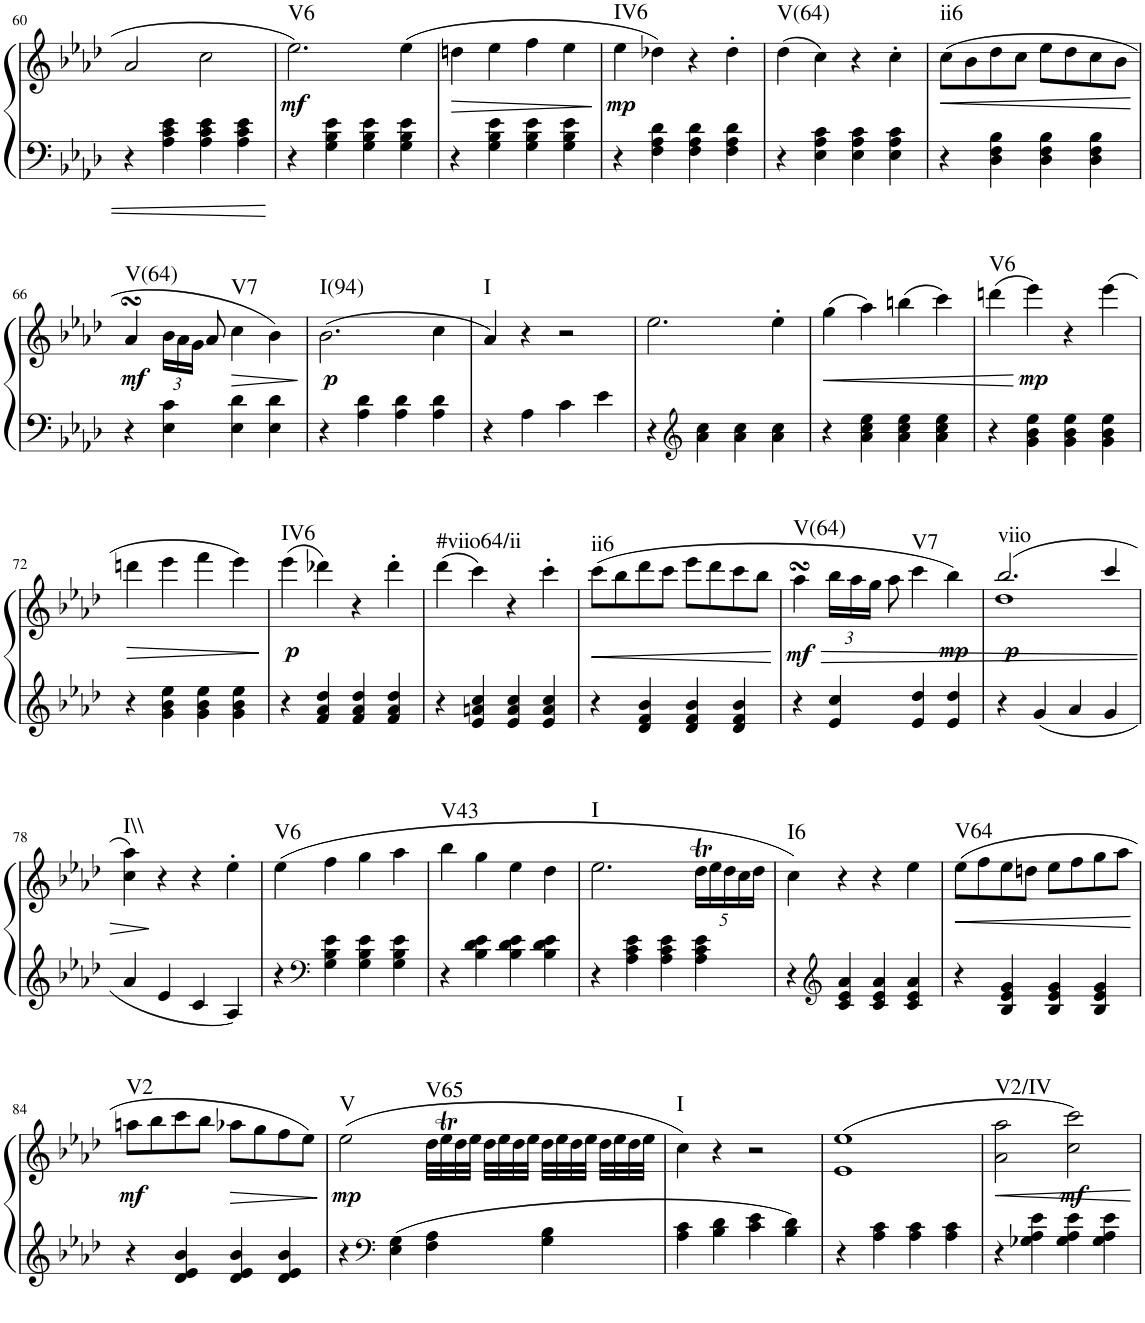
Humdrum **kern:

**kern	**kern	**dynam	**harte
*part1	*part1	*part1	*part1
*staff2	*staff1	*staff1/2	*
*I"Piano	*	*	*
*I'Pno.	*	*	*
!!LO:PB:g=z
*clefF4	*clefG2	*	*
*k[b-e-a-d-]	*k[b-e-a-d-]	*	*
*A-:	*A-:	*	*
*M2/2	*M2/2	*	*
*met(c|)	*met(c|)	*	*
=60	=60	=60	=60
4r	2a-/	.	.
4A-\ 4c\ 4e-\	.	.	.
4A-\ 4c\ 4e-\	2cc\	.	.
4A-\ 4c\ 4e-\	.	.	.
=61	=61	=61	=61
!	!	!LO:DY:b	!LO:H:kt=V6
4r	2.ee-\	mf	N
4G\ 4B-\ 4e-\	.	.	.
4G\ 4B-\ 4e-\	.	.	.
4G\ 4B-\ 4e-\	(4ee-\	.	.
=62	=62	=62	=62
!	!	!LO:HP:b	!
4r	4ddn\	>	.
4G\ 4B-\ 4e-\	4ee-\	.	.
4G\ 4B-\ 4e-\	4ff\	.	.
4G\ 4B-\ 4e-\	4ee-\	.	.
.	.	]	.
=63	=63	=63	=63
!	!	!LO:DY:b	!LO:H:kt=IV6
4r	4ee-\	mp	N
4F\ 4A-\ 4d-\	4dd-X\)	.	.
4F\ 4A-\ 4d-\	4r	.	.
4F\ 4A-\ 4d-\	4dd-'\	.	.
=64	=64	=64	=64
!	!	!	!LO:H:kt=V(64)
4r	(4dd-\	.	N
4E-\ 4A-\ 4c\	4cc\)	.	.
4E-\ 4A-\ 4c\	4r	.	.
4E-\ 4A-\ 4c\	4cc'\	.	.
=65	=65	=65	=65
!	!	!LO:HP:b	!LO:H:kt=ii6
4r	(8cc\L	<	N
.	8b-\	.	.
4D-\ 4F\ 4B-\	8dd-\	.	.
.	8cc\J	.	.
4D-\ 4F\ 4B-\	8ee-\L	.	.
.	8dd-\	.	.
4D-\ 4F\ 4B-\	8cc\	.	.
.	8b-\J	.	.
.	.	[	.
!!LO:LB:g=z
=66	=66	=66	=66
!	!	!LO:DY:b	!LO:H:kt=V(64)
4r	4a-sSSs/	mf	N
*	*Xbrackettup	*	*
4E-\ 4c\	24b-\LL	.	.
.	24a-\	.	.
.	24g\JJ	.	.
.	8a-/	.	.
!	!	!LO:HP:b	!LO:H:kt=V7
4E-\ 4d-\	4cc\	>	N
4E-\ 4d-\	4b-\)	.	.
.	.	]	.
=67	=67	=67	=67
!	!	!LO:DY:b	!LO:H:kt=I(94)
4r	(2.b-\	p	N
4A-\ 4d-\	.	.	.
4A-\ 4d-\	.	.	.
4A-\ 4d-\	4cc\	.	.
=68	=68	=68	=68
!	!	!	!LO:H:kt=I
4r	4a-/)	.	N
4A-\	4r	.	.
4c\	2r	.	.
4e-\	.	.	.
=69	=69	=69	=69
4r	2.ee-\	.	.
*clefG2	*	*	*
4a-\ 4cc\	.	.	.
4a-\ 4cc\	.	.	.
4a-\ 4cc\	4ee-'\	.	.
=70	=70	=70	=70
!	!	!LO:HP:b	!
4r	(4gg\	<	.
4a-\ 4cc\ 4ee-\	4aa-\)	.	.
4a-\ 4cc\ 4ee-\	(4bbn\	.	.
4a-\ 4cc\ 4ee-\	4ccc\)	.	.
=71	=71	=71	=71
!	!	!	!LO:H:kt=V6
4r	(4dddn\	.	N
!	!	!LO:DY:n=1:b	!
4g\ 4b-\ 4ee-\	4eee-\)	[ mp	.
4g\ 4b-\ 4ee-\	4r	.	.
4g\ 4b-\ 4ee-\	(4eee-\	.	.
!!LO:LB:g=z
=72	=72	=72	=72
!	!	!LO:HP:b	!
4r	4dddn\	>	.
4g\ 4b-\ 4ee-\	4eee-\	.	.
4g\ 4b-\ 4ee-\	4fff\	.	.
4g\ 4b-\ 4ee-\	4eee-\)	.	.
.	.	]	.
=73	=73	=73	=73
!	!	!LO:DY:b	!LO:H:kt=IV6
4r	(4eee-\	p	N
4f/ 4a-/ 4dd-/	4ddd-X\)	.	.
4f/ 4a-/ 4dd-/	4r	.	.
4f/ 4a-/ 4dd-/	4ddd-'\	.	.
=74	=74	=74	=74
!	!	!	!LO:H:kt=#viio64/ii
4r	(4ddd-\	.	N
4e-/ 4an/ 4cc/	4ccc\)	.	.
4e-/ 4a/ 4cc/	4r	.	.
4e-/ 4a/ 4cc/	4ccc'\	.	.
=75	=75	=75	=75
!	!	!LO:HP:b	!LO:H:kt=ii6
4r	(8ccc\L	<	N
.	8bb-\	.	.
4d-/ 4f/ 4b-/	8ddd-\	.	.
.	8ccc\J	.	.
4d-/ 4f/ 4b-/	8eee-\L	.	.
.	8ddd-\	.	.
4d-/ 4f/ 4b-/	8ccc\	.	.
.	8bb-\J	.	.
.	.	[	.
=76	=76	=76	=76
!	!	!LO:HP:b	!
!	!	!LO:DY:n=1:b	!LO:H:kt=V(64)
4r	4aa-sSSs\	> mf	N
4e-/ 4cc/	24bb-\LL	.	.
.	24aa-\	.	.
.	24gg\JJ	.	.
.	8aa-\	.	.
!	!	!	!LO:H:kt=V7
4e-/ 4dd-/	4ccc\	.	N
!	!	!LO:DY:n=2:b	!
4e-/ 4dd-/	4bb-\)	mp	.
=77	=77	=77	=77
*	*^	*	*
!	!	!	!LO:DY:b	!LO:H:kt=viio
4r	(2.bb-/	1dd-	p	N
4g/	.	.	.	.
4a-/	.	.	.	.
4g/	4ccc/	.	.	.
*	*v	*v	*	*
!!LO:LB:g=z
=78	=78	=78	=78
!	!	!	!LO:H:kt=I\\
4a-/	4cc\ 4aa-\)	.	N
4e-/	4r	]	.
4c/	4r	.	.
4A-/	4ee-'\	.	.
=79	=79	=79	=79
!	!	!	!LO:H:kt=V6
4r	(4ee-\	.	N
*clefF4	*	*	*
4G\ 4B-\ 4e-\	4ff\	.	.
4G\ 4B-\ 4e-\	4gg\	.	.
4G\ 4B-\ 4e-\	4aa-\	.	.
=80	=80	=80	=80
!	!	!	!LO:H:kt=V43
4r	4bb-\	.	N
4B-\ 4d-\ 4e-\	4gg\	.	.
4B-\ 4d-\ 4e-\	4ee-\	.	.
4B-\ 4d-\ 4e-\	4dd-\	.	.
=81	=81	=81	=81
!	!	!	!LO:H:kt=I
4r	2.ee-\	.	N
4A-\ 4c\ 4e-\	.	.	.
4A-\ 4c\ 4e-\	.	.	.
4A-\ 4c\ 4e-\	20dd-T\LL	.	.
.	20ee-\	.	.
.	20dd-\	.	.
.	20cc\	.	.
.	20dd-\JJ	.	.
=82	=82	=82	=82
!	!	!	!LO:H:kt=I6
4r	4cc\)	.	N
*clefG2	*	*	*
4c/ 4e-/ 4a-/	4r	.	.
4c/ 4e-/ 4a-/	4r	.	.
4c/ 4e-/ 4a-/	4ee-\	.	.
=83	=83	=83	=83
!	!	!LO:HP:b	!LO:H:kt=V64
4r	(8ee-\L	<	N
.	8ff\	.	.
4B-/ 4e-/ 4g/	8ee-\	.	.
.	8ddn\J	.	.
4B-/ 4e-/ 4g/	8ee-\L	.	.
.	8ff\	.	.
4B-/ 4e-/ 4g/	8gg\	.	.
.	8aa-\J	.	.
.	.	[	.
!!LO:LB:g=z
=84	=84	=84	=84
!	!	!LO:DY:b	!LO:H:kt=V2
4r	8aan\L	mf	N
.	8bb-\	.	.
4d-/ 4e-/ 4b-/	8ccc\	.	.
.	8bb-\J	.	.
!	!	!LO:HP:b	!
4d-/ 4e-/ 4b-/	8aa-X\L	>	.
.	8gg\	.	.
4d-/ 4e-/ 4b-/	8ff\	.	.
.	8ee-\J)	.	.
.	.	]	.
=85	=85	=85	=85
!	!	!LO:DY:b	!LO:H:kt=V
4r	(2ee-\	mp	N
*clefF4	*	*	*
4E-\ 4G\	.	.	.
!	!	!	!LO:H:kt=V65
4F\ 4A-\	32dd-\LLL	.	N
.	32ee-T\	.	.
.	32dd-\	.	.
.	32ee-\JJJ	.	.
.	32dd-\LLL	.	.
.	32ee-\	.	.
.	32dd-\	.	.
.	32ee-\JJJ	.	.
4G\ 4B-\	32dd-\LLL	.	.
.	32ee-\	.	.
.	32dd-\	.	.
.	32ee-\JJJ	.	.
.	32dd-\LLL	.	.
.	32ee-\	.	.
.	32dd-\	.	.
.	32ee-\JJJ	.	.
=86	=86	=86	=86
!	!	!	!LO:H:kt=I
4A-\ 4c\	4cc\)	.	N
4B-\ 4d-\	4r	.	.
4c\ 4e-\	2r	.	.
4B-\ 4d-\	.	.	.
=87	=87	=87	=87
4r	(1e- 1ee-	.	.
4A-\ 4c\	.	.	.
4A-\ 4c\	.	.	.
4A-\ 4c\	.	.	.
=88	=88	=88	=88
!	!	!LO:HP:b	!LO:H:kt=V2/IV
4r	2a-\ 2aa-\	<	N
4G-X\ 4A-\ 4e-\	.	.	.
!	!	!LO:DY:b	!
4G-\ 4A-\ 4e-\	2cc\ 2ccc\)	mf	.
4G-\ 4A-\ 4e-\	.	.	.
.	.	[	.
=	=	=	=
*-	*-	*-	*-
